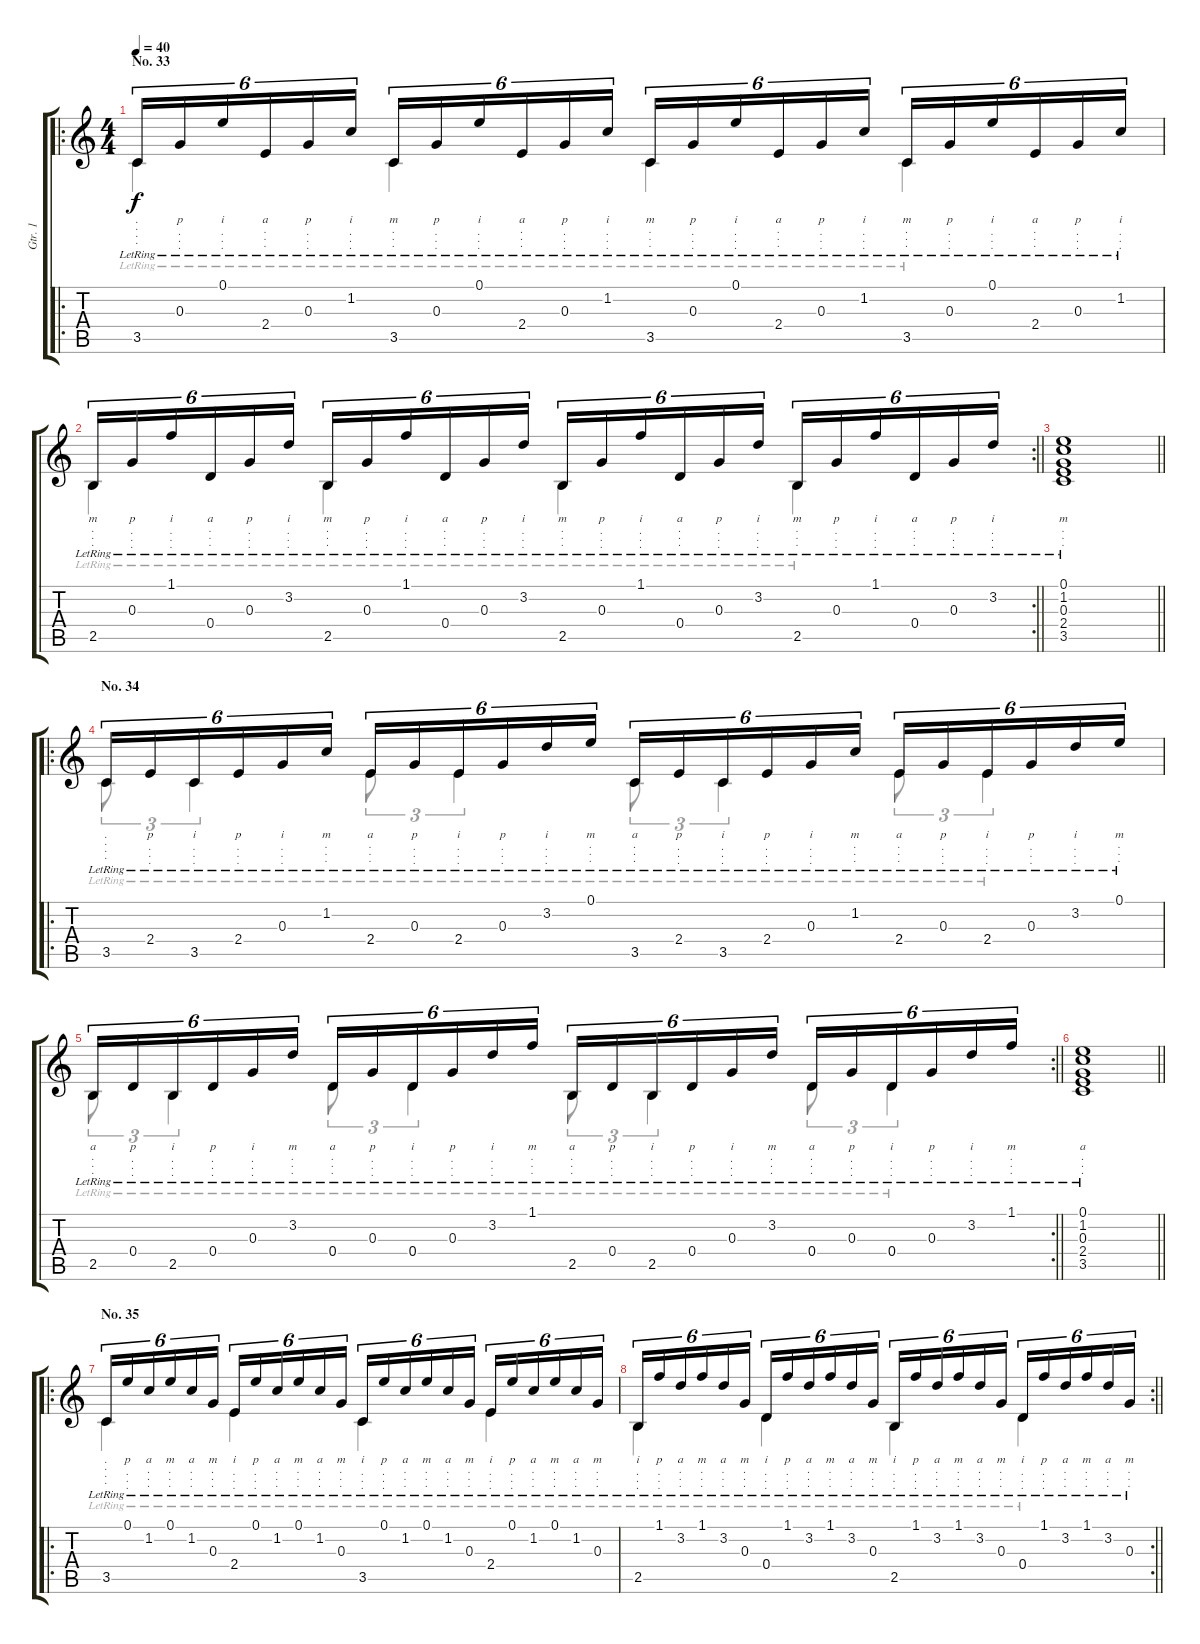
\track ("Gtr. 1" "Gtr. 1") {instrument acousticguitarnylon}
\staff {score tabs}
\tuning (E4 B3 G3 D3 A2 E2) {hide}
\voice
\ro
\ts (4 4)
\section ("" "No. 33")
\tempo 40
\clef g2
\ks c
3.5{lr}.16{tu (6 4) lyrics (0 ".") lyrics (1 ".") lyrics (2 ".") lyrics (3 ".") lyrics (4 "") dy f} 0.3{lr}.16{tu (6 4) lyrics (0 "p") lyrics (1 ".") lyrics (2 ".") lyrics (3 ".") lyrics (4 "")} 0.1{lr}.16{tu (6 4) lyrics (0 "i") lyrics (1 ".") lyrics (2 ".") lyrics (3 ".") lyrics (4 "")} 2.4{lr}.16{tu (6 4) lyrics (0 "a") lyrics (1 ".") lyrics (2 ".") lyrics (3 ".") lyrics (4 "")} 0.3{lr}.16{tu (6 4) lyrics (0 "p") lyrics (1 ".") lyrics (2 ".") lyrics (3 ".") lyrics (4 "")} 1.2{lr}.16{tu (6 4) lyrics (0 "i") lyrics (1 ".") lyrics (2 ".") lyrics (3 ".") lyrics (4 "")} 3.5{lr}.16{tu (6 4) lyrics (0 "m") lyrics (1 ".") lyrics (2 ".") lyrics (3 ".") lyrics (4 "")} 0.3{lr}.16{tu (6 4) lyrics (0 "p") lyrics (1 ".") lyrics (2 ".") lyrics (3 ".") lyrics (4 "")} 0.1{lr}.16{tu (6 4) lyrics (0 "i") lyrics (1 ".") lyrics (2 ".") lyrics (3 ".") lyrics (4 "")} 2.4{lr}.16{tu (6 4) lyrics (0 "a") lyrics (1 ".") lyrics (2 ".") lyrics (3 ".") lyrics (4 "")} 0.3{lr}.16{tu (6 4) lyrics (0 "p") lyrics (1 ".") lyrics (2 ".") lyrics (3 ".") lyrics (4 "")} 1.2{lr}.16{tu (6 4) lyrics (0 "i") lyrics (1 ".") lyrics (2 ".") lyrics (3 ".") lyrics (4 "")} 3.5{lr}.16{tu (6 4) lyrics (0 "m") lyrics (1 ".") lyrics (2 ".") lyrics (3 ".") lyrics (4 "")} 0.3{lr}.16{tu (6 4) lyrics (0 "p") lyrics (1 ".") lyrics (2 ".") lyrics (3 ".") lyrics (4 "")} 0.1{lr}.16{tu (6 4) lyrics (0 "i") lyrics (1 ".") lyrics (2 ".") lyrics (3 ".") lyrics (4 "")} 2.4{lr}.16{tu (6 4) lyrics (0 "a") lyrics (1 ".") lyrics (2 ".") lyrics (3 ".") lyrics (4 "")} 0.3{lr}.16{tu (6 4) lyrics (0 "p") lyrics (1 ".") lyrics (2 ".") lyrics (3 ".") lyrics (4 "")} 1.2{lr}.16{tu (6 4) lyrics (0 "i") lyrics (1 ".") lyrics (2 ".") lyrics (3 ".") lyrics (4 "")} 3.5{lr}.16{tu (6 4) lyrics (0 "m") lyrics (1 ".") lyrics (2 ".") lyrics (3 ".") lyrics (4 "")} 0.3{lr}.16{tu (6 4) lyrics (0 "p") lyrics (1 ".") lyrics (2 ".") lyrics (3 ".") lyrics (4 "")} 0.1{lr}.16{tu (6 4) lyrics (0 "i") lyrics (1 ".") lyrics (2 ".") lyrics (3 ".") lyrics (4 "")} 2.4{lr}.16{tu (6 4) lyrics (0 "a") lyrics (1 ".") lyrics (2 ".") lyrics (3 ".") lyrics (4 "")} 0.3{lr}.16{tu (6 4) lyrics (0 "p") lyrics (1 ".") lyrics (2 ".") lyrics (3 ".") lyrics (4 "")} 1.2{lr}.16{tu (6 4) lyrics (0 "i") lyrics (1 ".") lyrics (2 ".") lyrics (3 ".") lyrics (4 "")} |
\rc 2
\barLineRight lightlight
2.5{lr}.16{tu (6 4) lyrics (0 "m") lyrics (1 ".") lyrics (2 ".") lyrics (3 ".") lyrics (4 "")} 0.3{lr}.16{tu (6 4) lyrics (0 "p") lyrics (1 ".") lyrics (2 ".") lyrics (3 ".") lyrics (4 "")} 1.1{lr}.16{tu (6 4) lyrics (0 "i") lyrics (1 ".") lyrics (2 ".") lyrics (3 ".") lyrics (4 "")} 0.4{lr}.16{tu (6 4) lyrics (0 "a") lyrics (1 ".") lyrics (2 ".") lyrics (3 ".") lyrics (4 "")} 0.3{lr}.16{tu (6 4) lyrics (0 "p") lyrics (1 ".") lyrics (2 ".") lyrics (3 ".") lyrics (4 "")} 3.2{lr}.16{tu (6 4) lyrics (0 "i") lyrics (1 ".") lyrics (2 ".") lyrics (3 ".") lyrics (4 "")} 2.5{lr}.16{tu (6 4) lyrics (0 "m") lyrics (1 ".") lyrics (2 ".") lyrics (3 ".") lyrics (4 "")} 0.3{lr}.16{tu (6 4) lyrics (0 "p") lyrics (1 ".") lyrics (2 ".") lyrics (3 ".") lyrics (4 "")} 1.1{lr}.16{tu (6 4) lyrics (0 "i") lyrics (1 ".") lyrics (2 ".") lyrics (3 ".") lyrics (4 "")} 0.4{lr}.16{tu (6 4) lyrics (0 "a") lyrics (1 ".") lyrics (2 ".") lyrics (3 ".") lyrics (4 "")} 0.3{lr}.16{tu (6 4) lyrics (0 "p") lyrics (1 ".") lyrics (2 ".") lyrics (3 ".") lyrics (4 "")} 3.2{lr}.16{tu (6 4) lyrics (0 "i") lyrics (1 ".") lyrics (2 ".") lyrics (3 ".") lyrics (4 "")} 2.5{lr}.16{tu (6 4) lyrics (0 "m") lyrics (1 ".") lyrics (2 ".") lyrics (3 ".") lyrics (4 "")} 0.3{lr}.16{tu (6 4) lyrics (0 "p") lyrics (1 ".") lyrics (2 ".") lyrics (3 ".") lyrics (4 "")} 1.1{lr}.16{tu (6 4) lyrics (0 "i") lyrics (1 ".") lyrics (2 ".") lyrics (3 ".") lyrics (4 "")} 0.4{lr}.16{tu (6 4) lyrics (0 "a") lyrics (1 ".") lyrics (2 ".") lyrics (3 ".") lyrics (4 "")} 0.3{lr}.16{tu (6 4) lyrics (0 "p") lyrics (1 ".") lyrics (2 ".") lyrics (3 ".") lyrics (4 "")} 3.2{lr}.16{tu (6 4) lyrics (0 "i") lyrics (1 ".") lyrics (2 ".") lyrics (3 ".") lyrics (4 "")} 2.5{lr}.16{tu (6 4) lyrics (0 "m") lyrics (1 ".") lyrics (2 ".") lyrics (3 ".") lyrics (4 "")} 0.3{lr}.16{tu (6 4) lyrics (0 "p") lyrics (1 ".") lyrics (2 ".") lyrics (3 ".") lyrics (4 "")} 1.1{lr}.16{tu (6 4) lyrics (0 "i") lyrics (1 ".") lyrics (2 ".") lyrics (3 ".") lyrics (4 "")} 0.4{lr}.16{tu (6 4) lyrics (0 "a") lyrics (1 ".") lyrics (2 ".") lyrics (3 ".") lyrics (4 "")} 0.3{lr}.16{tu (6 4) lyrics (0 "p") lyrics (1 ".") lyrics (2 ".") lyrics (3 ".") lyrics (4 "")} 3.2{lr}.16{tu (6 4) lyrics (0 "i") lyrics (1 ".") lyrics (2 ".") lyrics (3 ".") lyrics (4 "")} |
\barLineRight lightlight
(0.1{lr} 1.2{lr} 0.3{lr} 2.4{lr} 3.5{lr}).1{lyrics (0 "m") lyrics (1 ".") lyrics (2 ".") lyrics (3 ".") lyrics (4 "")} |
\ro
\section ("" "No. 34")
3.5{lr}.16{tu (6 4) lyrics (0 ".") lyrics (1 ".") lyrics (2 ".") lyrics (3 ".") lyrics (4 "")} 2.4{lr}.16{tu (6 4) lyrics (0 "p") lyrics (1 ".") lyrics (2 ".") lyrics (3 ".") lyrics (4 "")} 3.5{lr}.16{tu (6 4) lyrics (0 "i") lyrics (1 ".") lyrics (2 ".") lyrics (3 ".") lyrics (4 "")} 2.4{lr}.16{tu (6 4) lyrics (0 "p") lyrics (1 ".") lyrics (2 ".") lyrics (3 ".") lyrics (4 "")} 0.3{lr}.16{tu (6 4) lyrics (0 "i") lyrics (1 ".") lyrics (2 ".") lyrics (3 ".") lyrics (4 "")} 1.2{lr}.16{tu (6 4) lyrics (0 "m") lyrics (1 ".") lyrics (2 ".") lyrics (3 ".") lyrics (4 "")} 2.4{lr}.16{tu (6 4) lyrics (0 "a") lyrics (1 ".") lyrics (2 ".") lyrics (3 ".") lyrics (4 "")} 0.3{lr}.16{tu (6 4) lyrics (0 "p") lyrics (1 ".") lyrics (2 ".") lyrics (3 ".") lyrics (4 "")} 2.4{lr}.16{tu (6 4) lyrics (0 "i") lyrics (1 ".") lyrics (2 ".") lyrics (3 ".") lyrics (4 "")} 0.3{lr}.16{tu (6 4) lyrics (0 "p") lyrics (1 ".") lyrics (2 ".") lyrics (3 ".") lyrics (4 "")} 3.2{lr}.16{tu (6 4) lyrics (0 "i") lyrics (1 ".") lyrics (2 ".") lyrics (3 ".") lyrics (4 "")} 0.1{lr}.16{tu (6 4) lyrics (0 "m") lyrics (1 ".") lyrics (2 ".") lyrics (3 ".") lyrics (4 "")} 3.5{lr}.16{tu (6 4) lyrics (0 "a") lyrics (1 ".") lyrics (2 ".") lyrics (3 ".") lyrics (4 "")} 2.4{lr}.16{tu (6 4) lyrics (0 "p") lyrics (1 ".") lyrics (2 ".") lyrics (3 ".") lyrics (4 "")} 3.5{lr}.16{tu (6 4) lyrics (0 "i") lyrics (1 ".") lyrics (2 ".") lyrics (3 ".") lyrics (4 "")} 2.4{lr}.16{tu (6 4) lyrics (0 "p") lyrics (1 ".") lyrics (2 ".") lyrics (3 ".") lyrics (4 "")} 0.3{lr}.16{tu (6 4) lyrics (0 "i") lyrics (1 ".") lyrics (2 ".") lyrics (3 ".") lyrics (4 "")} 1.2{lr}.16{tu (6 4) lyrics (0 "m") lyrics (1 ".") lyrics (2 ".") lyrics (3 ".") lyrics (4 "")} 2.4{lr}.16{tu (6 4) lyrics (0 "a") lyrics (1 ".") lyrics (2 ".") lyrics (3 ".") lyrics (4 "")} 0.3{lr}.16{tu (6 4) lyrics (0 "p") lyrics (1 ".") lyrics (2 ".") lyrics (3 ".") lyrics (4 "")} 2.4{lr}.16{tu (6 4) lyrics (0 "i") lyrics (1 ".") lyrics (2 ".") lyrics (3 ".") lyrics (4 "")} 0.3{lr}.16{tu (6 4) lyrics (0 "p") lyrics (1 ".") lyrics (2 ".") lyrics (3 ".") lyrics (4 "")} 3.2{lr}.16{tu (6 4) lyrics (0 "i") lyrics (1 ".") lyrics (2 ".") lyrics (3 ".") lyrics (4 "")} 0.1{lr}.16{tu (6 4) lyrics (0 "m") lyrics (1 ".") lyrics (2 ".") lyrics (3 ".") lyrics (4 "")} |
\rc 2
\barLineRight lightlight
2.5{lr}.16{tu (6 4) lyrics (0 "a") lyrics (1 ".") lyrics (2 ".") lyrics (3 ".") lyrics (4 "")} 0.4{lr}.16{tu (6 4) lyrics (0 "p") lyrics (1 ".") lyrics (2 ".") lyrics (3 ".") lyrics (4 "")} 2.5{lr}.16{tu (6 4) lyrics (0 "i") lyrics (1 ".") lyrics (2 ".") lyrics (3 ".") lyrics (4 "")} 0.4{lr}.16{tu (6 4) lyrics (0 "p") lyrics (1 ".") lyrics (2 ".") lyrics (3 ".") lyrics (4 "")} 0.3{lr}.16{tu (6 4) lyrics (0 "i") lyrics (1 ".") lyrics (2 ".") lyrics (3 ".") lyrics (4 "")} 3.2{lr}.16{tu (6 4) lyrics (0 "m") lyrics (1 ".") lyrics (2 ".") lyrics (3 ".") lyrics (4 "")} 0.4{lr}.16{tu (6 4) lyrics (0 "a") lyrics (1 ".") lyrics (2 ".") lyrics (3 ".") lyrics (4 "")} 0.3{lr}.16{tu (6 4) lyrics (0 "p") lyrics (1 ".") lyrics (2 ".") lyrics (3 ".") lyrics (4 "")} 0.4{lr}.16{tu (6 4) lyrics (0 "i") lyrics (1 ".") lyrics (2 ".") lyrics (3 ".") lyrics (4 "")} 0.3{lr}.16{tu (6 4) lyrics (0 "p") lyrics (1 ".") lyrics (2 ".") lyrics (3 ".") lyrics (4 "")} 3.2{lr}.16{tu (6 4) lyrics (0 "i") lyrics (1 ".") lyrics (2 ".") lyrics (3 ".") lyrics (4 "")} 1.1{lr}.16{tu (6 4) lyrics (0 "m") lyrics (1 ".") lyrics (2 ".") lyrics (3 ".") lyrics (4 "")} 2.5{lr}.16{tu (6 4) lyrics (0 "a") lyrics (1 ".") lyrics (2 ".") lyrics (3 ".") lyrics (4 "")} 0.4{lr}.16{tu (6 4) lyrics (0 "p") lyrics (1 ".") lyrics (2 ".") lyrics (3 ".") lyrics (4 "")} 2.5{lr}.16{tu (6 4) lyrics (0 "i") lyrics (1 ".") lyrics (2 ".") lyrics (3 ".") lyrics (4 "")} 0.4{lr}.16{tu (6 4) lyrics (0 "p") lyrics (1 ".") lyrics (2 ".") lyrics (3 ".") lyrics (4 "")} 0.3{lr}.16{tu (6 4) lyrics (0 "i") lyrics (1 ".") lyrics (2 ".") lyrics (3 ".") lyrics (4 "")} 3.2{lr}.16{tu (6 4) lyrics (0 "m") lyrics (1 ".") lyrics (2 ".") lyrics (3 ".") lyrics (4 "")} 0.4{lr}.16{tu (6 4) lyrics (0 "a") lyrics (1 ".") lyrics (2 ".") lyrics (3 ".") lyrics (4 "")} 0.3{lr}.16{tu (6 4) lyrics (0 "p") lyrics (1 ".") lyrics (2 ".") lyrics (3 ".") lyrics (4 "")} 0.4{lr}.16{tu (6 4) lyrics (0 "i") lyrics (1 ".") lyrics (2 ".") lyrics (3 ".") lyrics (4 "")} 0.3{lr}.16{tu (6 4) lyrics (0 "p") lyrics (1 ".") lyrics (2 ".") lyrics (3 ".") lyrics (4 "")} 3.2{lr}.16{tu (6 4) lyrics (0 "i") lyrics (1 ".") lyrics (2 ".") lyrics (3 ".") lyrics (4 "")} 1.1{lr}.16{tu (6 4) lyrics (0 "m") lyrics (1 ".") lyrics (2 ".") lyrics (3 ".") lyrics (4 "")} |
\barLineRight lightlight
(0.1{lr} 1.2{lr} 0.3{lr} 2.4{lr} 3.5{lr}).1{lyrics (0 "a") lyrics (1 ".") lyrics (2 ".") lyrics (3 ".") lyrics (4 "")} |
\ro
\section ("" "No. 35")
3.5{lr}.16{tu (6 4) lyrics (0 ".") lyrics (1 ".") lyrics (2 ".") lyrics (3 ".") lyrics (4 "")} 0.1{lr}.16{tu (6 4) lyrics (0 "p") lyrics (1 ".") lyrics (2 ".") lyrics (3 ".") lyrics (4 "")} 1.2{lr}.16{tu (6 4) lyrics (0 "a") lyrics (1 ".") lyrics (2 ".") lyrics (3 ".") lyrics (4 "")} 0.1{lr}.16{tu (6 4) lyrics (0 "m") lyrics (1 ".") lyrics (2 ".") lyrics (3 ".") lyrics (4 "")} 1.2{lr}.16{tu (6 4) lyrics (0 "a") lyrics (1 ".") lyrics (2 ".") lyrics (3 ".") lyrics (4 "")} 0.3{lr}.16{tu (6 4) lyrics (0 "m") lyrics (1 ".") lyrics (2 ".") lyrics (3 ".") lyrics (4 "")} 2.4{lr}.16{tu (6 4) lyrics (0 "i") lyrics (1 ".") lyrics (2 ".") lyrics (3 ".") lyrics (4 "")} 0.1{lr}.16{tu (6 4) lyrics (0 "p") lyrics (1 ".") lyrics (2 ".") lyrics (3 ".") lyrics (4 "")} 1.2{lr}.16{tu (6 4) lyrics (0 "a") lyrics (1 ".") lyrics (2 ".") lyrics (3 ".") lyrics (4 "")} 0.1{lr}.16{tu (6 4) lyrics (0 "m") lyrics (1 ".") lyrics (2 ".") lyrics (3 ".") lyrics (4 "")} 1.2{lr}.16{tu (6 4) lyrics (0 "a") lyrics (1 ".") lyrics (2 ".") lyrics (3 ".") lyrics (4 "")} 0.3{lr}.16{tu (6 4) lyrics (0 "m") lyrics (1 ".") lyrics (2 ".") lyrics (3 ".") lyrics (4 "")} 3.5{lr}.16{tu (6 4) lyrics (0 "i") lyrics (1 ".") lyrics (2 ".") lyrics (3 ".") lyrics (4 "")} 0.1{lr}.16{tu (6 4) lyrics (0 "p") lyrics (1 ".") lyrics (2 ".") lyrics (3 ".") lyrics (4 "")} 1.2{lr}.16{tu (6 4) lyrics (0 "a") lyrics (1 ".") lyrics (2 ".") lyrics (3 ".") lyrics (4 "")} 0.1{lr}.16{tu (6 4) lyrics (0 "m") lyrics (1 ".") lyrics (2 ".") lyrics (3 ".") lyrics (4 "")} 1.2{lr}.16{tu (6 4) lyrics (0 "a") lyrics (1 ".") lyrics (2 ".") lyrics (3 ".") lyrics (4 "")} 0.3{lr}.16{tu (6 4) lyrics (0 "m") lyrics (1 ".") lyrics (2 ".") lyrics (3 ".") lyrics (4 "")} 2.4{lr}.16{tu (6 4) lyrics (0 "i") lyrics (1 ".") lyrics (2 ".") lyrics (3 ".") lyrics (4 "")} 0.1{lr}.16{tu (6 4) lyrics (0 "p") lyrics (1 ".") lyrics (2 ".") lyrics (3 ".") lyrics (4 "")} 1.2{lr}.16{tu (6 4) lyrics (0 "a") lyrics (1 ".") lyrics (2 ".") lyrics (3 ".") lyrics (4 "")} 0.1{lr}.16{tu (6 4) lyrics (0 "m") lyrics (1 ".") lyrics (2 ".") lyrics (3 ".") lyrics (4 "")} 1.2{lr}.16{tu (6 4) lyrics (0 "a") lyrics (1 ".") lyrics (2 ".") lyrics (3 ".") lyrics (4 "")} 0.3{lr}.16{tu (6 4) lyrics (0 "m") lyrics (1 ".") lyrics (2 ".") lyrics (3 ".") lyrics (4 "")} |
\rc 2
\barLineRight lightlight
2.5{lr}.16{tu (6 4) lyrics (0 "i") lyrics (1 ".") lyrics (2 ".") lyrics (3 ".") lyrics (4 "")} 1.1{lr}.16{tu (6 4) lyrics (0 "p") lyrics (1 ".") lyrics (2 ".") lyrics (3 ".") lyrics (4 "")} 3.2{lr}.16{tu (6 4) lyrics (0 "a") lyrics (1 ".") lyrics (2 ".") lyrics (3 ".") lyrics (4 "")} 1.1{lr}.16{tu (6 4) lyrics (0 "m") lyrics (1 ".") lyrics (2 ".") lyrics (3 ".") lyrics (4 "")} 3.2{lr}.16{tu (6 4) lyrics (0 "a") lyrics (1 ".") lyrics (2 ".") lyrics (3 ".") lyrics (4 "")} 0.3{lr}.16{tu (6 4) lyrics (0 "m") lyrics (1 ".") lyrics (2 ".") lyrics (3 ".") lyrics (4 "")} 0.4{lr}.16{tu (6 4) lyrics (0 "i") lyrics (1 ".") lyrics (2 ".") lyrics (3 ".") lyrics (4 "")} 1.1{lr}.16{tu (6 4) lyrics (0 "p") lyrics (1 ".") lyrics (2 ".") lyrics (3 ".") lyrics (4 "")} 3.2{lr}.16{tu (6 4) lyrics (0 "a") lyrics (1 ".") lyrics (2 ".") lyrics (3 ".") lyrics (4 "")} 1.1{lr}.16{tu (6 4) lyrics (0 "m") lyrics (1 ".") lyrics (2 ".") lyrics (3 ".") lyrics (4 "")} 3.2{lr}.16{tu (6 4) lyrics (0 "a") lyrics (1 ".") lyrics (2 ".") lyrics (3 ".") lyrics (4 "")} 0.3{lr}.16{tu (6 4) lyrics (0 "m") lyrics (1 ".") lyrics (2 ".") lyrics (3 ".") lyrics (4 "")} 2.5{lr}.16{tu (6 4) lyrics (0 "i") lyrics (1 ".") lyrics (2 ".") lyrics (3 ".") lyrics (4 "")} 1.1{lr}.16{tu (6 4) lyrics (0 "p") lyrics (1 ".") lyrics (2 ".") lyrics (3 ".") lyrics (4 "")} 3.2{lr}.16{tu (6 4) lyrics (0 "a") lyrics (1 ".") lyrics (2 ".") lyrics (3 ".") lyrics (4 "")} 1.1{lr}.16{tu (6 4) lyrics (0 "m") lyrics (1 ".") lyrics (2 ".") lyrics (3 ".") lyrics (4 "")} 3.2{lr}.16{tu (6 4) lyrics (0 "a") lyrics (1 ".") lyrics (2 ".") lyrics (3 ".") lyrics (4 "")} 0.3{lr}.16{tu (6 4) lyrics (0 "m") lyrics (1 ".") lyrics (2 ".") lyrics (3 ".") lyrics (4 "")} 0.4{lr}.16{tu (6 4) lyrics (0 "i") lyrics (1 ".") lyrics (2 ".") lyrics (3 ".") lyrics (4 "")} 1.1{lr}.16{tu (6 4) lyrics (0 "p") lyrics (1 ".") lyrics (2 ".") lyrics (3 ".") lyrics (4 "")} 3.2{lr}.16{tu (6 4) lyrics (0 "a") lyrics (1 ".") lyrics (2 ".") lyrics (3 ".") lyrics (4 "")} 1.1{lr}.16{tu (6 4) lyrics (0 "m") lyrics (1 ".") lyrics (2 ".") lyrics (3 ".") lyrics (4 "")} 3.2{lr}.16{tu (6 4) lyrics (0 "a") lyrics (1 ".") lyrics (2 ".") lyrics (3 ".") lyrics (4 "")} 0.3{lr}.16{tu (6 4) lyrics (0 "m") lyrics (1 ".") lyrics (2 ".") lyrics (3 ".") lyrics (4 "")}
\voice
\clef g2
\ottava regular
\simile none
\ks c
3.5{lr}.4{dy f} 3.5{lr}.4 3.5{lr}.4 3.5{lr}.4 |
\barLineRight lightlight
2.5{lr}.4 2.5{lr}.4 2.5{lr}.4 2.5{lr}.4 |
\barLineRight lightlight
|
3.5{lr}.8{tu (3 2)} 3.5{lr}.4{tu (3 2)} 2.4{lr}.8{tu (3 2)} 2.4{lr}.4{tu (3 2)} 3.5{lr}.8{tu (3 2)} 3.5{lr}.4{tu (3 2)} 2.4{lr}.8{tu (3 2)} 2.4{lr}.4{tu (3 2)} |
\barLineRight lightlight
2.5{lr}.8{tu (3 2)} 2.5{lr}.4{tu (3 2)} 0.4{lr}.8{tu (3 2)} 0.4{lr}.4{tu (3 2)} 2.5{lr}.8{tu (3 2)} 2.5{lr}.4{tu (3 2)} 0.4{lr}.8{tu (3 2)} 0.4{lr}.4{tu (3 2)} |
\barLineRight lightlight
|
3.5{lr}.4 2.4{lr}.4 3.5{lr}.4 2.4{lr}.4 |
\barLineRight lightlight
2.5{lr}.4 0.4{lr}.4 2.5{lr}.4 0.4{lr}.4
